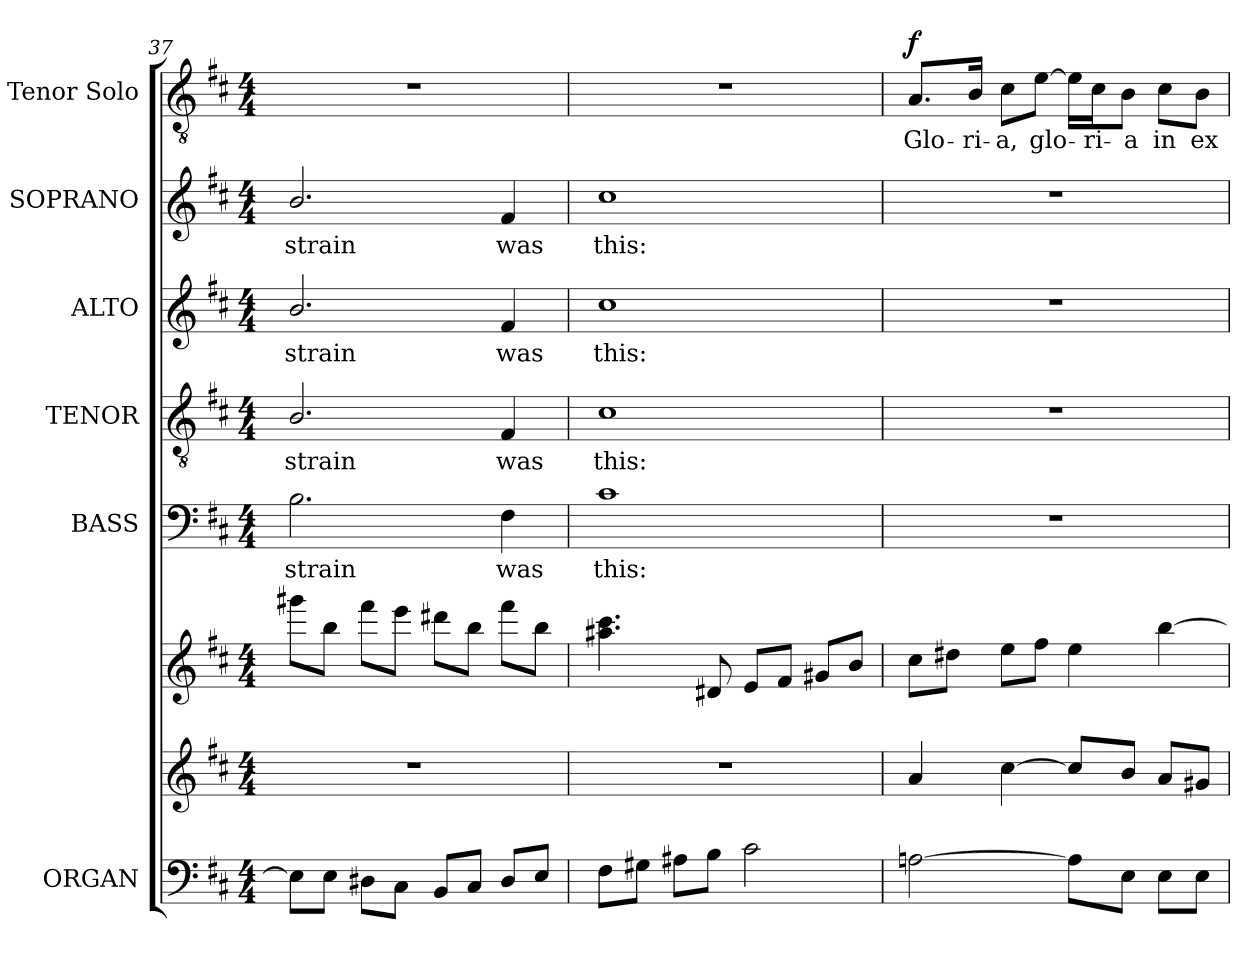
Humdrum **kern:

**kern	**kern	**kern	**kern	**text	**kern	**text	**kern	**text	**kern	**text	**kern	**text	**dynam
*part6	*part6	*part6	*part5	*part5	*part4	*part4	*part3	*part3	*part2	*part2	*part1	*part1	*part1
*staff8	*staff7	*staff6	*staff5	*staff5	*staff4	*staff4	*staff3	*staff3	*staff2	*staff2	*staff1	*staff1	*staff1
*I"ORGAN	*	*	*I"BASS	*	*I"TENOR	*	*I"ALTO	*	*I"SOPRANO	*	*I"Tenor Solo	*	*
*	*	*	*I'B.	*	*I'T.	*	*I'A.	*	*I'S.	*	*I'T. Solo	*	*
*clefF4	*clefG2	*clefG2	*clefF4	*	*clefGv2	*	*clefG2	*	*clefG2	*	*clefGv2	*	*
*	*	*	*	*	*ITrd7c12	*	*	*	*	*	*ITrd7c12	*	*
*k[f#c#]	*k[f#c#]	*k[f#c#]	*k[f#c#]	*	*k[f#c#]	*	*k[f#c#]	*	*k[f#c#]	*	*k[f#c#]	*	*
*D:	*D:	*D:	*D:	*	*D:	*	*D:	*	*D:	*	*D:	*	*
*M4/4	*M4/4	*M4/4	*M4/4	*	*M4/4	*	*M4/4	*	*M4/4	*	*M4/4	*	*
=37	=37	=37	=37	=37	=37	=37	=37	=37	=37	=37	=37	=37	=37
!	!	!	!	!LO:LY:b:color=#000000	!	!	!	!	!	!	!	!	!
!	!	!	!	!	!	!LO:LY:b:color=#000000	!	!	!	!	!	!	!
!	!	!	!	!	!	!	!	!LO:LY:b:color=#000000	!	!	!	!	!
!	!	!	!	!	!	!	!	!	!	!LO:LY:b:color=#000000	!	!	!
8Ei\L]	1r	8ggg#Xi\L	2.Bi\	strain	2.BBi/	strain	2.bi/	strain	2.bi/	strain	1r	.	.
8Ei\J	.	8bbi\J	.	.	.	.	.	.	.	.	.	.	.
8D#Xi\L	.	8fff#i\L	.	.	.	.	.	.	.	.	.	.	.
8C#i\J	.	8eeei\J	.	.	.	.	.	.	.	.	.	.	.
8BBi/L	.	8ddd#Xi\L	.	.	.	.	.	.	.	.	.	.	.
8C#i/J	.	8bbi\J	.	.	.	.	.	.	.	.	.	.	.
!	!	!	!	!LO:LY:b:color=#000000	!	!	!	!	!	!	!	!	!
!	!	!	!	!	!	!LO:LY:b:color=#000000	!	!	!	!	!	!	!
!	!	!	!	!	!	!	!	!LO:LY:b:color=#000000	!	!	!	!	!
!	!	!	!	!	!	!	!	!	!	!LO:LY:b:color=#000000	!	!	!
8D#i/L	.	8fff#i\L	4F#i\	was	4FF#i/	was	4f#i/	was	4f#i/	was	.	.	.
8Ei/J	.	8bbi\J	.	.	.	.	.	.	.	.	.	.	.
=38	=38	=38	=38	=38	=38	=38	=38	=38	=38	=38	=38	=38	=38
!	!	!	!	!LO:LY:b:color=#000000	!	!	!	!	!	!	!	!	!
!	!	!	!	!	!	!LO:LY:b:color=#000000	!	!	!	!	!	!	!
!	!	!	!	!	!	!	!	!LO:LY:b:color=#000000	!	!	!	!	!
!	!	!	!	!	!	!	!	!	!	!LO:LY:b:color=#000000	!	!	!
8F#i\L	1r	4.aa#Xi\ 4.ccc#i	1c#i	this:	1C#i	this:	1cc#i	this:	1cc#i	this:	1r	.	.
8G#Xi\J	.	.	.	.	.	.	.	.	.	.	.	.	.
8A#Xi\L	.	.	.	.	.	.	.	.	.	.	.	.	.
8Bi\J	.	8d#Xi/	.	.	.	.	.	.	.	.	.	.	.
2c#i\	.	8ei/L	.	.	.	.	.	.	.	.	.	.	.
.	.	8f#i/J	.	.	.	.	.	.	.	.	.	.	.
.	.	8g#Xi/L	.	.	.	.	.	.	.	.	.	.	.
.	.	8bi/J	.	.	.	.	.	.	.	.	.	.	.
=39	=39	=39	=39	=39	=39	=39	=39	=39	=39	=39	=39	=39	=39
!	!	!	!	!	!	!	!	!	!	!	!	!LO:LY:b:color=#000000	!
[2Ani\	4ai/	8cc#i\L	1r	.	1r	.	1r	.	1r	.	8.AAi/L	Glo-	f
.	.	8dd#Xi\J	.	.	.	.	.	.	.	.	.	.	.
!	!	!	!	!	!	!	!	!	!	!	!	!LO:LY:b:color=#000000	!
.	.	.	.	.	.	.	.	.	.	.	16BBi/Jk	-ri-	.
!	!	!	!	!	!	!	!	!	!	!	!	!LO:LY:b:color=#000000	!
.	[4cc#i\	8eei\L	.	.	.	.	.	.	.	.	8C#i\L	-a,	.
!	!	!	!	!	!	!	!	!	!	!	!	!LO:LY:b:color=#000000	!
.	.	8ff#i\J	.	.	.	.	.	.	.	.	[8Ei\J	glo-	.
8Ai\L]	8cc#i/L]	4eei\	.	.	.	.	.	.	.	.	16Ei\LL]	.	.
!	!	!	!	!	!	!	!	!	!	!	!	!LO:LY:b:color=#000000	!
.	.	.	.	.	.	.	.	.	.	.	16C#i\J	-ri-	.
!	!	!	!	!	!	!	!	!	!	!	!	!LO:LY:b:color=#000000	!
8Ei\J	8bi/J	.	.	.	.	.	.	.	.	.	8BBi\J	-a	.
!	!	!	!	!	!	!	!	!	!	!	!	!LO:LY:b:color=#000000	!
8Ei\L	8ai/L	[4bbi\	.	.	.	.	.	.	.	.	8C#i\L	in	.
!	!	!	!	!	!	!	!	!	!	!	!	!LO:LY:b:color=#000000	!
8Ei\J	8g#Xi/J	.	.	.	.	.	.	.	.	.	8BBi\J	ex-	.
=	=	=	=	=	=	=	=	=	=	=	=	=	=
*-	*-	*-	*-	*-	*-	*-	*-	*-	*-	*-	*-	*-	*-
